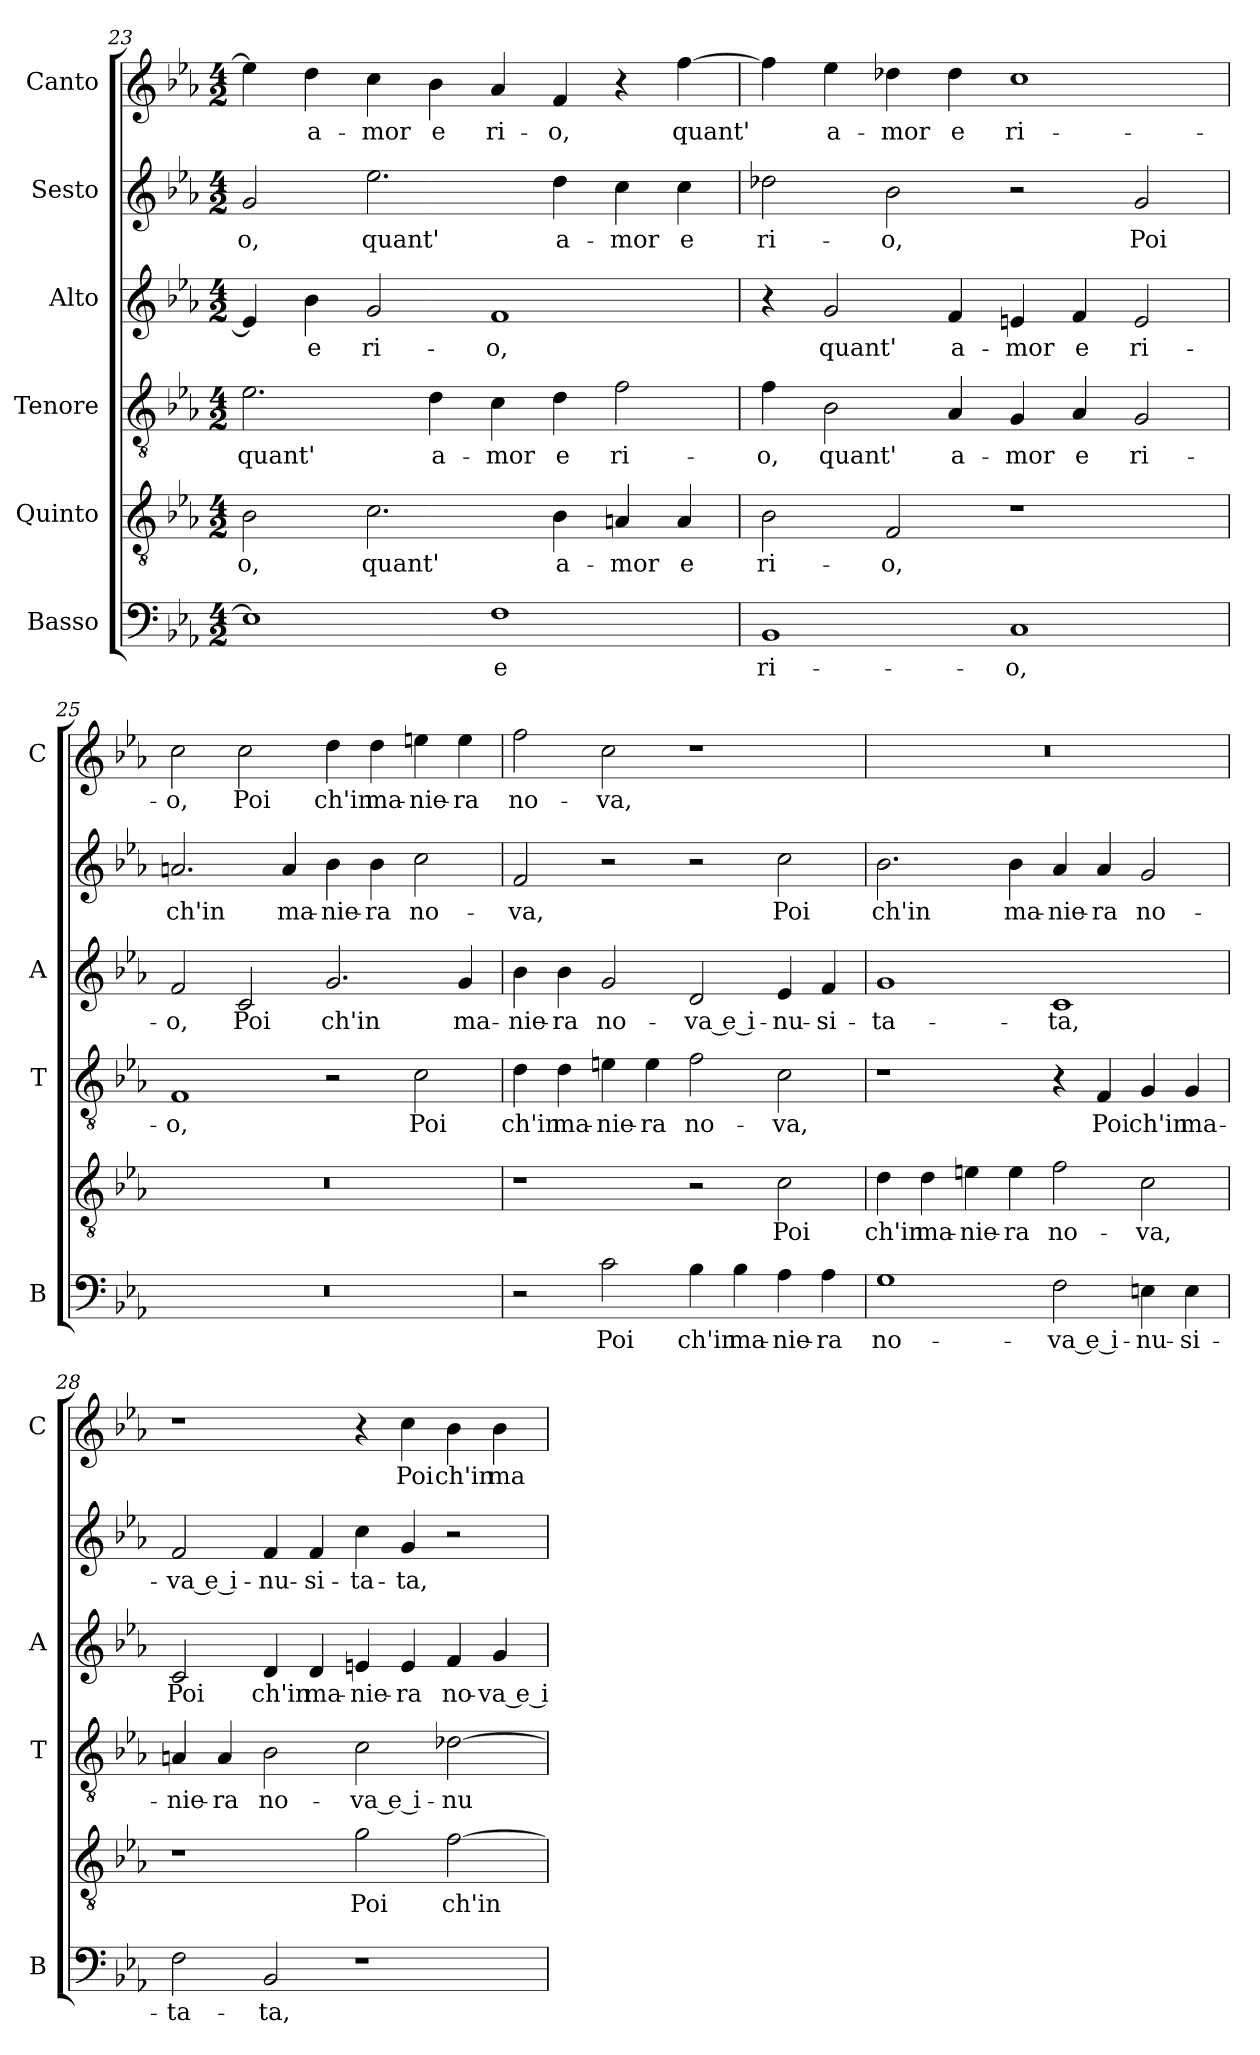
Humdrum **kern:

**kern	**text	**kern	**text	**kern	**text	**kern	**text	**kern	**text	**kern	**text
*part6	*part6	*part5	*part5	*part4	*part4	*part3	*part3	*part2	*part2	*part1	*part1
*staff6	*staff6	*staff5	*staff5	*staff4	*staff4	*staff3	*staff3	*staff2	*staff2	*staff1	*staff1
*I"Basso	*	*I"Quinto	*	*I"Tenore	*	*I"Alto	*	*I"Sesto	*	*I"Canto	*
*I'B	*	*	*	*I'T	*	*I'A	*	*	*	*I'C	*
*clefF4	*	*clefGv2	*	*clefGv2	*	*clefG2	*	*clefG2	*	*clefG2	*
*k[b-e-a-]	*	*k[b-e-a-]	*	*k[b-e-a-]	*	*k[b-e-a-]	*	*k[b-e-a-]	*	*k[b-e-a-]	*
*E-:	*	*E-:	*	*E-:	*	*E-:	*	*E-:	*	*E-:	*
*M4/2	*	*M4/2	*	*M4/2	*	*M4/2	*	*M4/2	*	*M4/2	*
=23	=23	=23	=23	=23	=23	=23	=23	=23	=23	=23	=23
!	!	!	!LO:LY:b	!	!LO:LY:b	!	!	!	!LO:LY:b	!	!
1E-]	.	2B-\	-o,	2.e-\	quant'	4e-/]	.	2g/	-o,	4ee-\]	.
!	!	!	!	!	!	!	!LO:LY:b	!	!	!	!LO:LY:b
.	.	.	.	.	.	4b-\	e	.	.	4dd\	a-
!	!	!	!LO:LY:b	!	!	!	!LO:LY:b	!	!LO:LY:b	!	!LO:LY:b
.	.	2.c\	quant'	.	.	2g/	ri-	2.ee-\	quant'	4cc\	-mor
!	!	!	!	!	!LO:LY:b	!	!	!	!	!	!LO:LY:b
.	.	.	.	4d\	a-	.	.	.	.	4b-\	e
!	!LO:LY:b	!	!	!	!LO:LY:b	!	!LO:LY:b	!	!	!	!LO:LY:b
1F	e	.	.	4c\	-mor	1f	-o,	.	.	4a-/	ri-
!	!	!	!LO:LY:b	!	!LO:LY:b	!	!	!	!LO:LY:b	!	!LO:LY:b
.	.	4B-\	a-	4d\	e	.	.	4dd\	a-	4f/	-o,
!	!	!	!LO:LY:b	!	!LO:LY:b	!	!	!	!LO:LY:b	!	!
.	.	4An/	-mor	2f\	ri-	.	.	4cc\	-mor	4r	.
!	!	!	!LO:LY:b	!	!	!	!	!	!LO:LY:b	!	!LO:LY:b
.	.	4A/	e	.	.	.	.	4cc\	e	[4ff\	quant'
=24	=24	=24	=24	=24	=24	=24	=24	=24	=24	=24	=24
!	!LO:LY:b	!	!LO:LY:b	!	!LO:LY:b	!	!	!	!LO:LY:b	!	!
1BB-	ri-	2B-\	ri-	4f\	-o,	4r	.	2dd-X\	ri-	4ff\]	.
!	!	!	!	!	!LO:LY:b	!	!LO:LY:b	!	!	!	!LO:LY:b
.	.	.	.	2B-\	quant'	2g/	quant'	.	.	4ee-\	a-
!	!	!	!LO:LY:b	!	!	!	!	!	!LO:LY:b	!	!LO:LY:b
.	.	2F/	-o,	.	.	.	.	2b-\	-o,	4dd-X\	-mor
!	!	!	!	!	!LO:LY:b	!	!LO:LY:b	!	!	!	!LO:LY:b
.	.	.	.	4A-/	a-	4f/	a-	.	.	4dd-\	e
!	!LO:LY:b	!	!	!	!LO:LY:b	!	!LO:LY:b	!	!	!	!LO:LY:b
1C	-o,	1r	.	4G/	-mor	4en/	-mor	2r	.	1cc	ri-
!	!	!	!	!	!LO:LY:b	!	!LO:LY:b	!	!	!	!
.	.	.	.	4A-/	e	4f/	e	.	.	.	.
!	!	!	!	!	!LO:LY:b	!	!LO:LY:b	!	!LO:LY:b	!	!
.	.	.	.	2G/	ri-	2e/	ri-	2g/	Poi	.	.
=25	=25	=25	=25	=25	=25	=25	=25	=25	=25	=25	=25
!	!	!	!	!	!LO:LY:b	!	!LO:LY:b	!	!LO:LY:b	!	!LO:LY:b
0r	.	0r	.	1F	-o,	2f/	-o,	2.an/	ch'in	2cc\	-o,
!	!	!	!	!	!	!	!LO:LY:b	!	!	!	!LO:LY:b
.	.	.	.	.	.	2c/	Poi	.	.	2cc\	Poi
!	!	!	!	!	!	!	!	!	!LO:LY:b	!	!
.	.	.	.	.	.	.	.	4a/	ma-	.	.
!	!	!	!	!	!	!	!LO:LY:b	!	!LO:LY:b	!	!LO:LY:b
.	.	.	.	2r	.	2.g/	ch'in	4b-\	-nie-	4dd\	ch'in
!	!	!	!	!	!	!	!	!	!LO:LY:b	!	!LO:LY:b
.	.	.	.	.	.	.	.	4b-\	-ra	4dd\	ma-
!	!	!	!	!	!LO:LY:b	!	!	!	!LO:LY:b	!	!LO:LY:b
.	.	.	.	2c\	Poi	.	.	2cc\	no-	4een\	-nie-
!	!	!	!	!	!	!	!LO:LY:b	!	!	!	!LO:LY:b
.	.	.	.	.	.	4g/	ma-	.	.	4ee\	-ra
!!LO:LB:g=z
=26	=26	=26	=26	=26	=26	=26	=26	=26	=26	=26	=26
!	!	!	!	!	!LO:LY:b	!	!LO:LY:b	!	!LO:LY:b	!	!LO:LY:b
2r	.	1r	.	4d\	ch'in	4b-\	-nie-	2f/	-va,	2ff\	no-
!	!	!	!	!	!LO:LY:b	!	!LO:LY:b	!	!	!	!
.	.	.	.	4d\	ma-	4b-\	-ra	.	.	.	.
!	!LO:LY:b	!	!	!	!LO:LY:b	!	!LO:LY:b	!	!	!	!LO:LY:b
2c\	Poi	.	.	4en\	-nie-	2g/	no-	2r	.	2cc\	-va,
!	!	!	!	!	!LO:LY:b	!	!	!	!	!	!
.	.	.	.	4e\	-ra	.	.	.	.	.	.
!	!LO:LY:b	!	!	!	!LO:LY:b	!	!LO:LY:b	!	!	!	!
4B-\	ch'in	2r	.	2f\	no-	2d/	-va e i-	2r	.	1r	.
!	!LO:LY:b	!	!	!	!	!	!	!	!	!	!
4B-\	ma-	.	.	.	.	.	.	.	.	.	.
!	!LO:LY:b	!	!LO:LY:b	!	!LO:LY:b	!	!LO:LY:b	!	!LO:LY:b	!	!
4A-\	-nie-	2c\	Poi	2c\	-va,	4e-/	-nu-	2cc\	Poi	.	.
!	!LO:LY:b	!	!	!	!	!	!LO:LY:b	!	!	!	!
4A-\	-ra	.	.	.	.	4f/	-si-	.	.	.	.
=27	=27	=27	=27	=27	=27	=27	=27	=27	=27	=27	=27
!	!LO:LY:b	!	!LO:LY:b	!	!	!	!LO:LY:b	!	!LO:LY:b	!	!
1G	no-	4d\	ch'in	1r	.	1g	-ta-	2.b-\	ch'in	0r	.
!	!	!	!LO:LY:b	!	!	!	!	!	!	!	!
.	.	4d\	ma-	.	.	.	.	.	.	.	.
!	!	!	!LO:LY:b	!	!	!	!	!	!	!	!
.	.	4en\	-nie-	.	.	.	.	.	.	.	.
!	!	!	!LO:LY:b	!	!	!	!	!	!LO:LY:b	!	!
.	.	4e\	-ra	.	.	.	.	4b-\	ma-	.	.
!	!LO:LY:b	!	!LO:LY:b	!	!	!	!LO:LY:b	!	!LO:LY:b	!	!
2F\	-va e i-	2f\	no-	4r	.	1c	-ta,	4a-/	-nie-	.	.
!	!	!	!	!	!LO:LY:b	!	!	!	!LO:LY:b	!	!
.	.	.	.	4F/	Poi	.	.	4a-/	-ra	.	.
!	!LO:LY:b	!	!LO:LY:b	!	!LO:LY:b	!	!	!	!LO:LY:b	!	!
4En\	-nu-	2c\	-va,	4G/	ch'in	.	.	2g/	no-	.	.
!	!LO:LY:b	!	!	!	!LO:LY:b	!	!	!	!	!	!
4E\	-si-	.	.	4G/	ma-	.	.	.	.	.	.
=28	=28	=28	=28	=28	=28	=28	=28	=28	=28	=28	=28
!	!LO:LY:b	!	!	!	!LO:LY:b	!	!LO:LY:b	!	!LO:LY:b	!	!
2F\	-ta-	1r	.	4An/	-nie-	2c/	Poi	2f/	-va e i-	1r	.
!	!	!	!	!	!LO:LY:b	!	!	!	!	!	!
.	.	.	.	4A/	-ra	.	.	.	.	.	.
!	!LO:LY:b	!	!	!	!LO:LY:b	!	!LO:LY:b	!	!LO:LY:b	!	!
2BB-/	-ta,	.	.	2B-\	no-	4d/	ch'in	4f/	-nu-	.	.
!	!	!	!	!	!	!	!LO:LY:b	!	!LO:LY:b	!	!
.	.	.	.	.	.	4d/	ma-	4f/	-si-	.	.
!	!	!	!LO:LY:b	!	!LO:LY:b	!	!LO:LY:b	!	!LO:LY:b	!	!
1r	.	2g\	Poi	2c\	-va e i-	4en/	-nie-	4cc\	-ta-	4r	.
!	!	!	!	!	!	!	!LO:LY:b	!	!LO:LY:b	!	!LO:LY:b
.	.	.	.	.	.	4e/	-ra	4g/	-ta,	4cc\	Poi
!	!	!	!LO:LY:b	!	!LO:LY:b	!	!LO:LY:b	!	!	!	!LO:LY:b
.	.	[2f\	ch'in	[2d-X\	-nu-	4f/	no-	2r	.	4b-\	ch'in
!	!	!	!	!	!	!	!LO:LY:b	!	!	!	!LO:LY:b
.	.	.	.	.	.	4g/	-va e i-	.	.	4b-\	ma-
=	=	=	=	=	=	=	=	=	=	=	=
*-	*-	*-	*-	*-	*-	*-	*-	*-	*-	*-	*-
